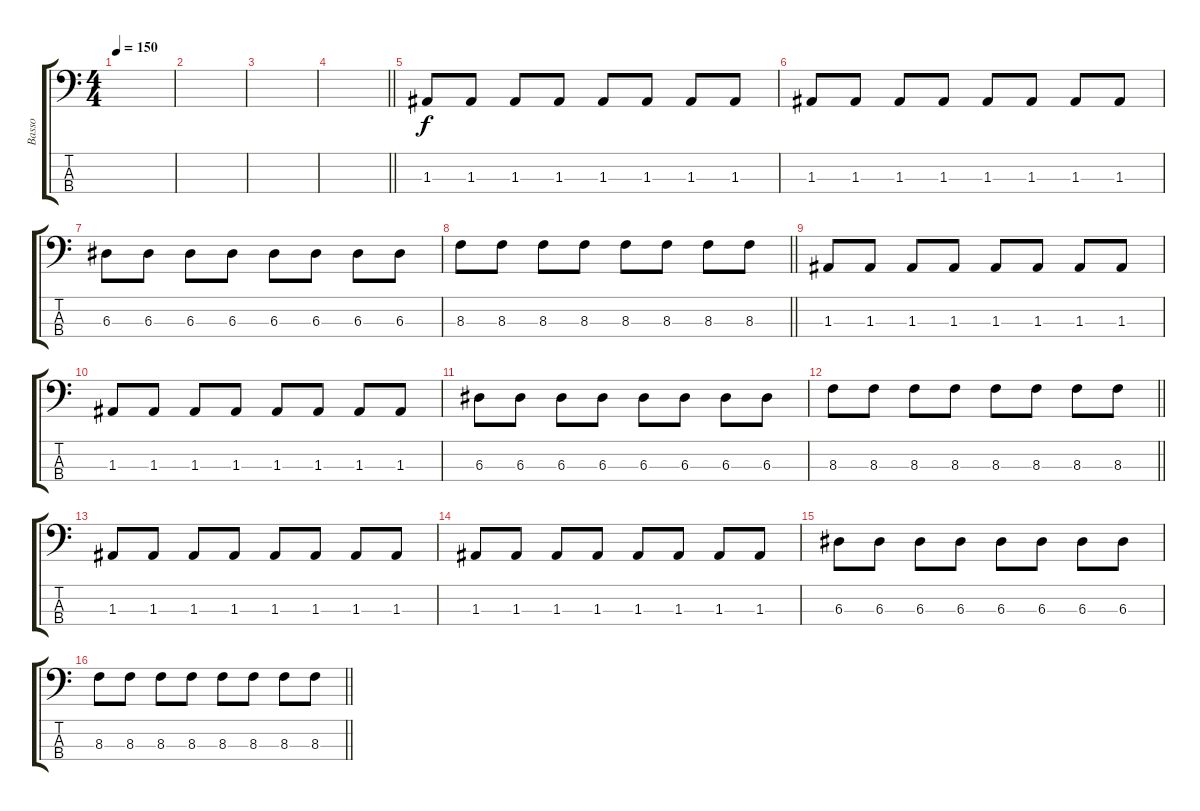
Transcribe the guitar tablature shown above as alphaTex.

\track ("Basso" "Basso") {instrument electricbassfinger}
\staff {score tabs}
\tuning (G2 D2 A1 E1) {hide}
\ts (4 4)
\tempo 150
\clef f4
\ks c
|
|
|
\barLineRight lightlight
|
1.3.8 1.3.8 1.3.8 1.3.8 1.3.8 1.3.8 1.3.8 1.3.8 |
1.3.8 1.3.8 1.3.8 1.3.8 1.3.8 1.3.8 1.3.8 1.3.8 |
6.3.8 6.3.8 6.3.8 6.3.8 6.3.8 6.3.8 6.3.8 6.3.8 |
\barLineRight lightlight
8.3.8 8.3.8 8.3.8 8.3.8 8.3.8 8.3.8 8.3.8 8.3.8 |
1.3.8 1.3.8 1.3.8 1.3.8 1.3.8 1.3.8 1.3.8 1.3.8 |
1.3.8 1.3.8 1.3.8 1.3.8 1.3.8 1.3.8 1.3.8 1.3.8 |
6.3.8 6.3.8 6.3.8 6.3.8 6.3.8 6.3.8 6.3.8 6.3.8 |
\barLineRight lightlight
8.3.8 8.3.8 8.3.8 8.3.8 8.3.8 8.3.8 8.3.8 8.3.8 |
1.3.8 1.3.8 1.3.8 1.3.8 1.3.8 1.3.8 1.3.8 1.3.8 |
1.3.8 1.3.8 1.3.8 1.3.8 1.3.8 1.3.8 1.3.8 1.3.8 |
6.3.8 6.3.8 6.3.8 6.3.8 6.3.8 6.3.8 6.3.8 6.3.8 |
\barLineRight lightlight
8.3.8 8.3.8 8.3.8 8.3.8 8.3.8 8.3.8 8.3.8 8.3.8
